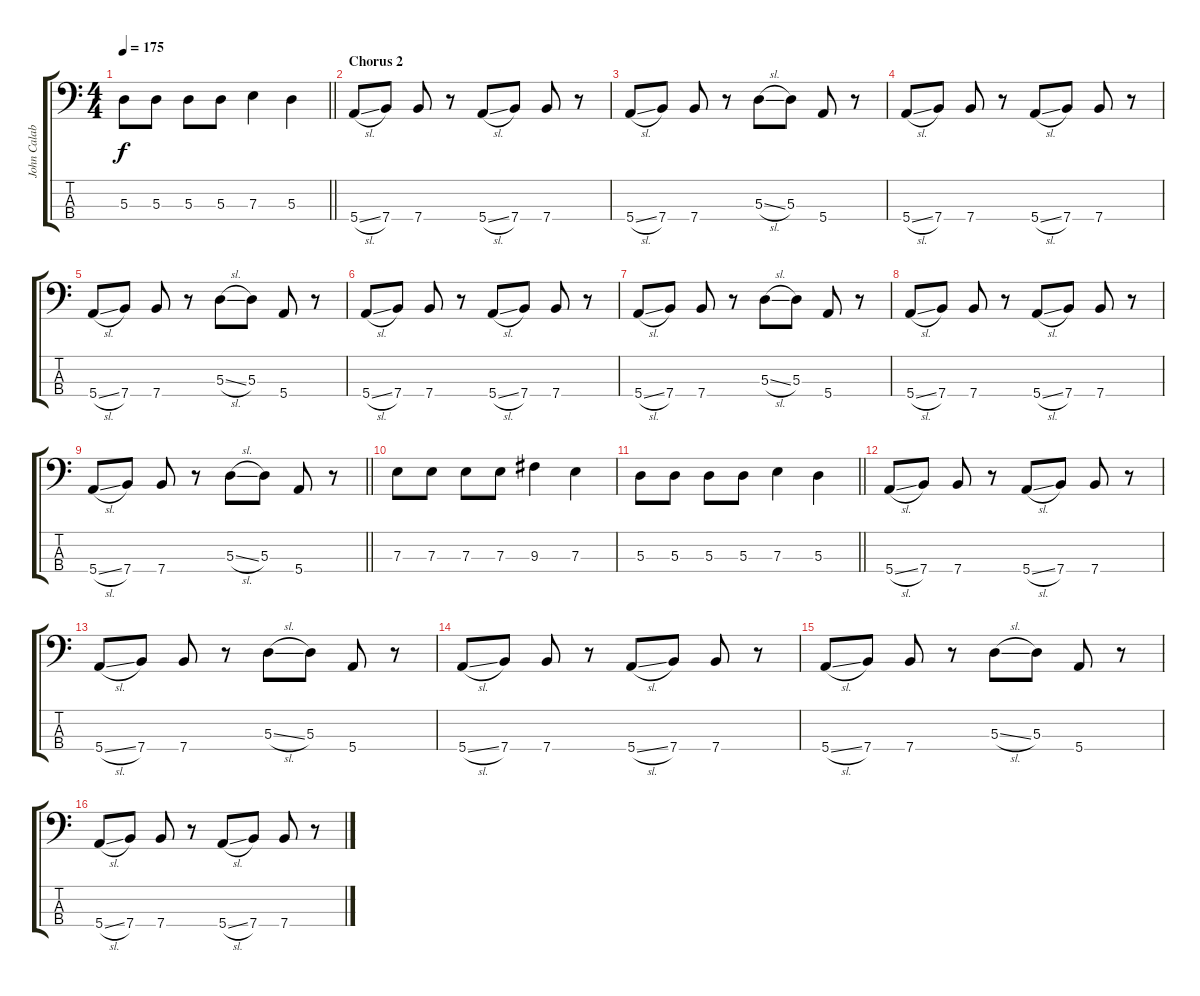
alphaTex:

\track ("John Calabrese" "John Calab") {instrument electricbassfinger}
\staff {score tabs}
\tuning (G2 D2 A1 E1) {hide}
\ts (4 4)
\tempo 175
\clef f4
\barLineRight lightlight
\ks c
5.3.8{dy f} 5.3.8 5.3.8 5.3.8 7.3.4 5.3.4 |
\section ("" "Chorus 2")
5.4{sl}.8 7.4.8 7.4.8 r.8 5.4{sl}.8 7.4.8 7.4.8 r.8 |
5.4{sl}.8 7.4.8 7.4.8 r.8 5.3{sl}.8 5.3.8 5.4.8 r.8 |
5.4{sl}.8 7.4.8 7.4.8 r.8 5.4{sl}.8 7.4.8 7.4.8 r.8 |
5.4{sl}.8 7.4.8 7.4.8 r.8 5.3{sl}.8 5.3.8 5.4.8 r.8 |
5.4{sl}.8 7.4.8 7.4.8 r.8 5.4{sl}.8 7.4.8 7.4.8 r.8 |
5.4{sl}.8 7.4.8 7.4.8 r.8 5.3{sl}.8 5.3.8 5.4.8 r.8 |
5.4{sl}.8 7.4.8 7.4.8 r.8 5.4{sl}.8 7.4.8 7.4.8 r.8 |
\barLineRight lightlight
5.4{sl}.8 7.4.8 7.4.8 r.8 5.3{sl}.8 5.3.8 5.4.8 r.8 |
7.3.8 7.3.8 7.3.8 7.3.8 9.3.4 7.3.4 |
\barLineRight lightlight
5.3.8 5.3.8 5.3.8 5.3.8 7.3.4 5.3.4 |
5.4{sl}.8 7.4.8 7.4.8 r.8 5.4{sl}.8 7.4.8 7.4.8 r.8 |
5.4{sl}.8 7.4.8 7.4.8 r.8 5.3{sl}.8 5.3.8 5.4.8 r.8 |
5.4{sl}.8 7.4.8 7.4.8 r.8 5.4{sl}.8 7.4.8 7.4.8 r.8 |
5.4{sl}.8 7.4.8 7.4.8 r.8 5.3{sl}.8 5.3.8 5.4.8 r.8 |
5.4{sl}.8 7.4.8 7.4.8 r.8 5.4{sl}.8 7.4.8 7.4.8 r.8
